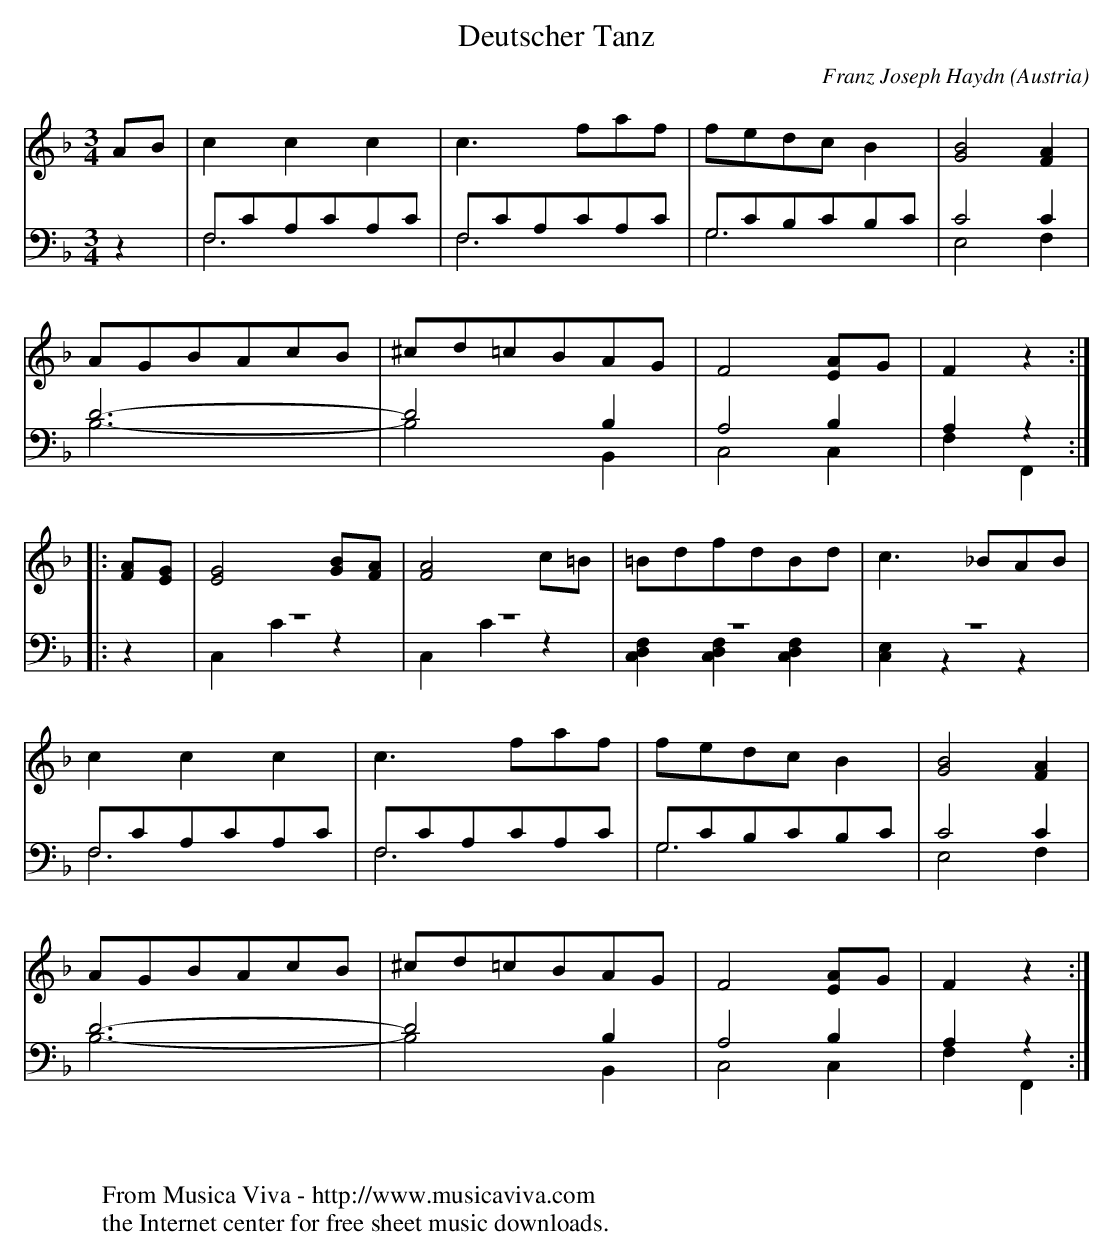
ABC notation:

X:1
T:Deutscher Tanz
C:Franz Joseph Haydn
O:Austria
V:1 Program 1 0 %Piano
V:2 Program 1 0 bass up %Piano
V:3 Program 1 0 bass merge down %Piano
M:3/4
L:1/8
K:F
V:1
AB|c2c2c2|c3faf|fedcB2|[G4B4][F2A2]|
V:2
z2|F,CA,CA,C|F,CA,CA,C|G,CB,CB,C|C4C2|
V:3
z2|F,6|F,6|G,6|E,4F,2|
V:1
AGBAcB|^cd=cBAG|F4[EA]G|F2z2:|
V:2
D6-|D4B,2|A,4B,2|A,2z2:|
V:3
B,6-|B,4B,,2|C,4C,2|F,2F,,2:|
V:1
|:[FA][EG]|[E4G4][GB][FA]|[F4A4]c=B|=BdfdBd|c3_BAB|
V:2
|:z2|z6|z6|z6|z6|
V:3
|:z2|C,2C2z2|C,2C2z2|[C,2D,2F,2][C,2D,2F,2][C,2D,2F,2]|[C,2E,2]z2z2|
V:1
c2c2c2|c3faf|fedcB2|[G4B4][F2A2]|
V:2
F,CA,CA,C|F,CA,CA,C|G,CB,CB,C|C4C2|
V:3
F,6|F,6|G,6|E,4F,2|
V:1
AGBAcB|^cd=cBAG|F4[EA]G|F2z2:|
V:2
D6-|D4B,2|A,4B,2|A,2z2:|
V:3
B,6-|B,4B,,2|C,4C,2|F,2F,,2:|
W:
W:
W:  From Musica Viva - http://www.musicaviva.com
W:  the Internet center for free sheet music downloads.
